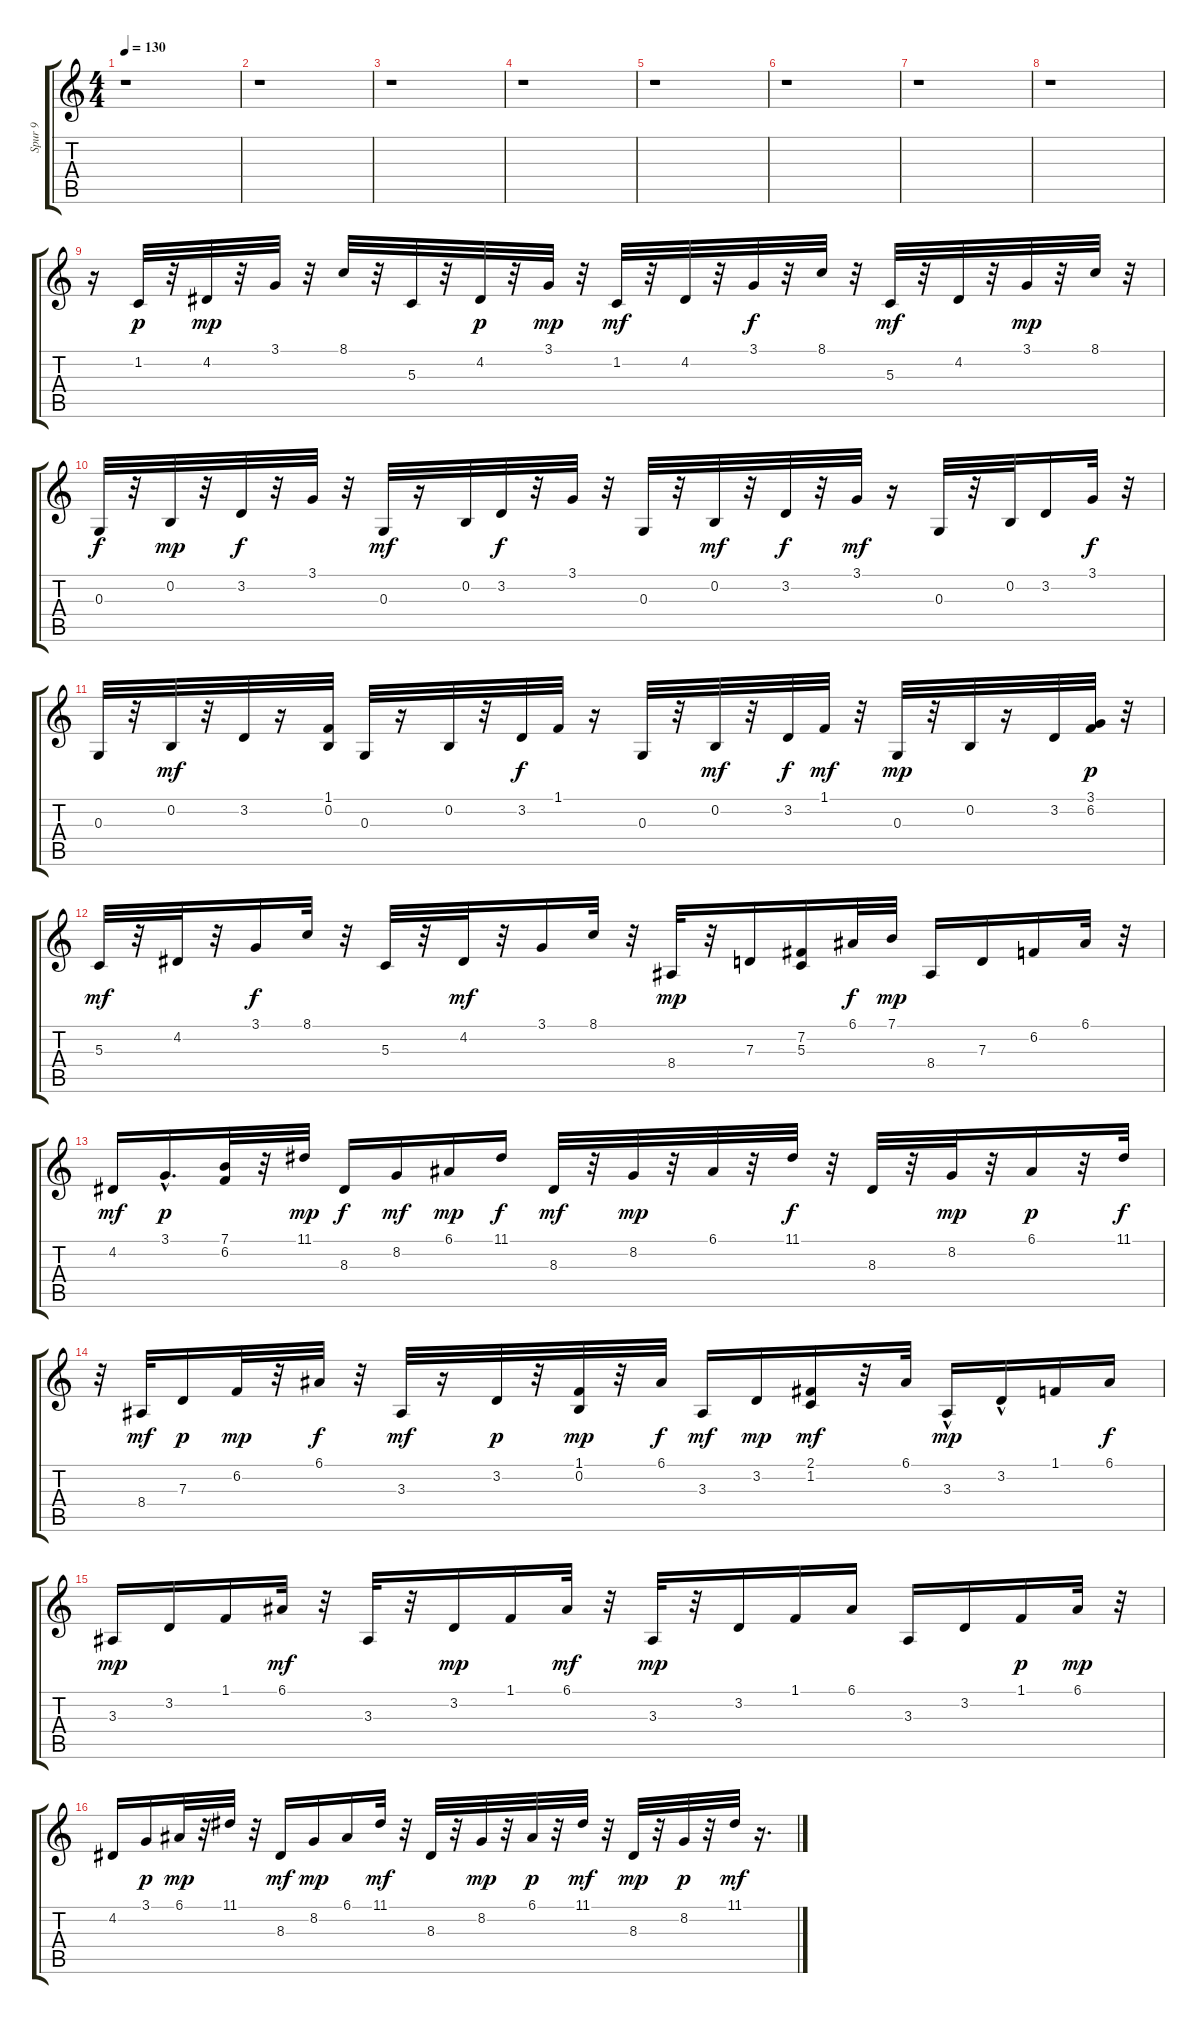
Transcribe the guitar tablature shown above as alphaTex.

\track ("Spur 9" "Spur 9") {instrument accordion}
\staff {score tabs}
\tuning (E4 B3 G3 D3 A2 E2) {hide}
\ts (4 4)
\tempo 130
\clef g2
\ks c
r.1{dy f} |
r.1 |
r.1 |
r.1 |
r.1 |
r.1 |
r.1 |
r.1 |
r.16 1.2.32{dy p instrument accordion} r.32 4.2.32{dy mp} r.32 3.1.32 r.32 8.1.32 r.32 5.3.32 r.32 4.2.32{dy p} r.32 3.1.32{dy mp} r.32 1.2.32{dy mf} r.32 4.2.32 r.32 3.1.32{dy f} r.32 8.1.32 r.32 5.3.32{dy mf} r.32 4.2.32 r.32 3.1.32{dy mp} r.32 8.1.32 r.32 |
0.3.32{dy f} r.32 0.2.32{dy mp} r.32 3.2.32{dy f} r.32 3.1.32 r.32 0.3.32{dy mf} r.16 0.2.32 3.2.32{dy f} r.32 3.1.32 r.32 0.3.32 r.32 0.2.32{dy mf} r.32 3.2.32{dy f} r.32 3.1.32{dy mf} r.16 0.3.32 r.32 0.2.32 3.2.16 3.1.32{dy f} r.32 |
0.3.32 r.32 0.2.32{dy mf} r.32 3.2.32 r.16 (1.1 0.2).32 0.3.32 r.16 0.2.32 r.32 3.2.32{dy f} 1.1.32 r.16 0.3.32 r.32 0.2.32{dy mf} r.32 3.2.32{dy f} 1.1.32{dy mf} r.32 0.3.32{dy mp} r.32 0.2.32 r.16 3.2.32 (3.1 6.2).32{dy p} r.32 |
5.3.32{dy mf} r.32 4.2.32 r.32 3.1.16{dy f} 8.1.32 r.32 5.3.32 r.32 4.2.32{dy mf} r.32 3.1.16 8.1.32 r.32 8.4.32{dy mp} r.32 7.3.16 (7.2 5.3).16 6.1.32{dy f} 7.1.32{dy mp} 8.4.16 7.3.16 6.2.16 6.1.32 r.32 |
4.2.16{dy mf} 3.1{hac}.16{d dy p} (7.1 6.2).32 r.32 11.1.32{dy mp} 8.3.16{dy f} 8.2.16{dy mf} 6.1.16{dy mp} 11.1.16{dy f} 8.3.32{dy mf} r.32 8.2.32{dy mp} r.32 6.1.32 r.32 11.1.32{dy f} r.32 8.3.32 r.32 8.2.32{dy mp} r.32 6.1.16{dy p} r.32 11.1.32{dy f} |
r.32 8.4.32{dy mf} 7.3.16{dy p} 6.2.32{dy mp} r.32 6.1.32{dy f} r.32 3.3.32{dy mf} r.16 3.2.32{dy p} r.32 (1.1 0.2).32{dy mp} r.32 6.1.32{dy f} 3.3.16{dy mf} 3.2.16{dy mp} (2.1 1.2).16{dy mf} r.32 6.1.32 3.3{hac}.16{dy mp} 3.2{hac}.16 1.1.16 6.1.16{dy f} |
3.3.16{dy mp} 3.2.16 1.1.16 6.1.32{dy mf} r.32 3.3.32 r.32 3.2.16{dy mp} 1.1.16 6.1.32{dy mf} r.32 3.3.32{dy mp} r.32 3.2.16 1.1.16 6.1.16 3.3.16 3.2.16 1.1.16{dy p} 6.1.32{dy mp} r.32 |
4.2.16 3.1.16{dy p} 6.1.32{dy mp} r.32 11.1.32 r.32 8.3.16{dy mf} 8.2.16{dy mp} 6.1.16 11.1.32{dy mf} r.32 8.3.32 r.32 8.2.32{dy mp} r.32 6.1.32{dy p} r.32 11.1.32{dy mf} r.32 8.3.32{dy mp} r.32 8.2.32{dy p} r.32 11.1.32{dy mf} r.16{d}
